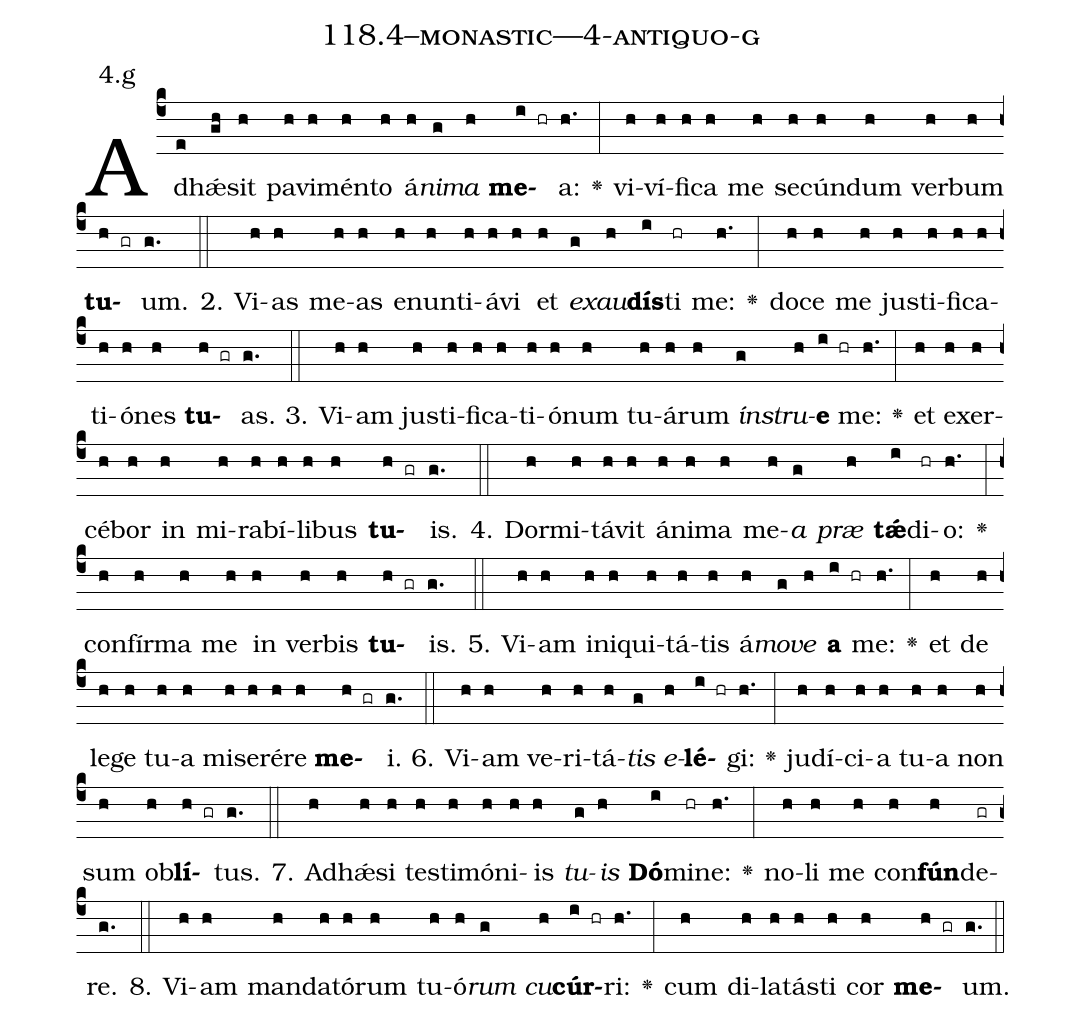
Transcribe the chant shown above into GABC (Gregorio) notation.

name: 118.4--monastic---4-antiquo-g;
annotation: 4.g;
%%
(c4)Ad(e)hǽ(gh)sit(h) pa(h)vi(h)mén(h)to(h) á(h)<i>ni</i>(g)<i>ma</i>(h) <b>me</b>(i hr)a:(h.) <v>\greheightstar</v>(:) vi(h)ví(h)fi(h)ca(h) me(h) se(h)cún(h)dum(h) ver(h)bum(h) <b>tu</b>(h gr)um.(g.) (::)
2. Vi(h)as(h) me(h)as(h) e(h)nun(h)ti(h)á(h)vi(h) et(h) <i>ex</i>(g)<i>au</i>(h)<b>dís</b>(i)ti(hr) me:(h.) <v>\greheightstar</v>(:) do(h)ce(h) me(h) jus(h)ti(h)fi(h)ca(h)ti(h)ó(h)nes(h) <b>tu</b>(h gr)as.(g.) (::)
3. Vi(h)am(h) jus(h)ti(h)fi(h)ca(h)ti(h)ó(h)num(h) tu(h)á(h)rum(h) <i>ín</i>(g)<i>stru</i>(h)<b>e</b>(i hr) me:(h.) <v>\greheightstar</v>(:) et(h) ex(h)er(h)cé(h)bor(h) in(h) mi(h)ra(h)bí(h)li(h)bus(h) <b>tu</b>(h gr)is.(g.) (::)
4. Dor(h)mi(h)tá(h)vit(h) á(h)ni(h)ma(h) me(h)<i>a</i>(g) <i>præ</i>(h) <b>tǽ</b>(i)di(hr)o:(h.) <v>\greheightstar</v>(:) con(h)fír(h)ma(h) me(h) in(h) ver(h)bis(h) <b>tu</b>(h gr)is.(g.) (::)
5. Vi(h)am(h) in(h)i(h)qui(h)tá(h)tis(h) á(h)<i>mo</i>(g)<i>ve</i>(h) <b>a</b>(i hr) me:(h.) <v>\greheightstar</v>(:) et(h) de(h) le(h)ge(h) tu(h)a(h) mi(h)se(h)ré(h)re(h) <b>me</b>(h gr)i.(g.) (::)
6. Vi(h)am(h) ve(h)ri(h)tá(h)<i>tis</i>(g) <i>e</i>(h)<b>lé</b>(i hr)gi:(h.) <v>\greheightstar</v>(:) ju(h)dí(h)ci(h)a(h) tu(h)a(h) non(h) sum(h) ob(h)<b>lí</b>(h gr)tus.(g.) (::)
7. Ad(h)hǽ(h)si(h) tes(h)ti(h)mó(h)ni(h)is(h) <i>tu</i>(g)<i>is</i>(h) <b>Dó</b>(i)mi(hr)ne:(h.) <v>\greheightstar</v>(:) no(h)li(h) me(h) con(h)<b>fún</b>(h)de(gr)re.(g.) (::)
8. Vi(h)am(h) man(h)da(h)tó(h)rum(h) tu(h)ó(h)<i>rum</i>(g) <i>cu</i>(h)<b>cúr</b>(i hr)ri:(h.) <v>\greheightstar</v>(:) cum(h) di(h)la(h)tás(h)ti(h) cor(h) <b>me</b>(h gr)um.(g.) (::)
